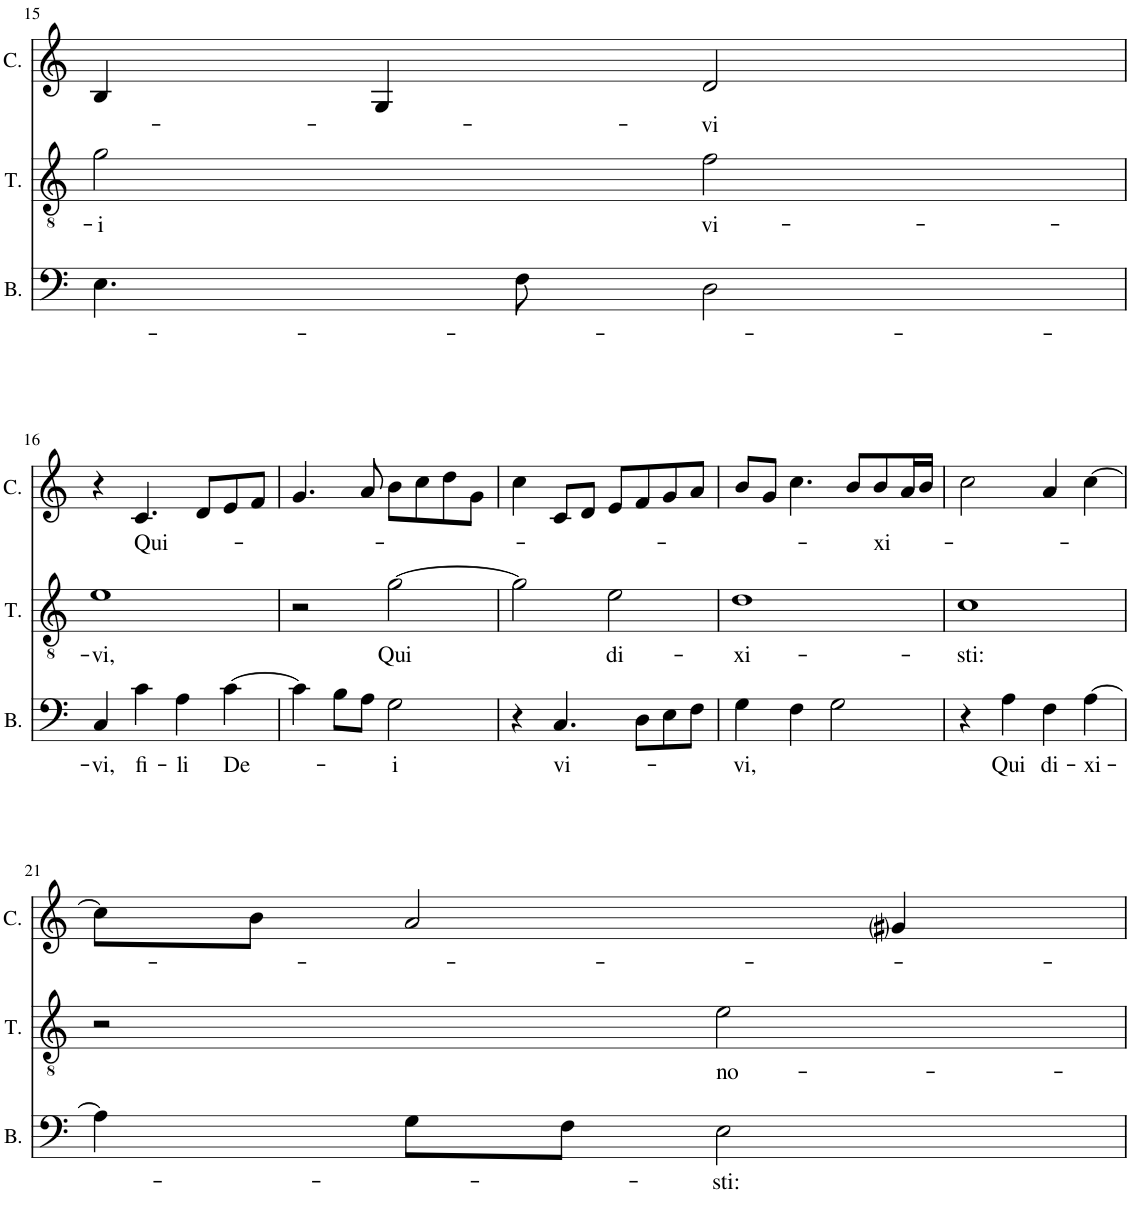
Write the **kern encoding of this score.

**kern	**text	**kern	**text	**kern	**text
*part3	*part3	*part2	*part2	*part1	*part1
*staff3	*staff3	*staff2	*staff2	*staff1	*staff1
*I"Bass	*	*I"Tenor	*	*I"Cantus	*
*I'B.	*	*I'T.	*	*I'C.	*
!!LO:PB:g=z
*clefF4	*	*clefGv2	*	*clefG2	*
*k[]	*	*k[]	*	*k[]	*
*M2/2	*	*M2/2	*	*M2/2	*
*met(c|)	*	*met(c|)	*	*met(c|)	*
=15	=15	=15	=15	=15	=15
!	!	!	!LO:LY:b	!	!
4.E\	.	2g\	-i	4B/	.
.	.	.	.	4G/	.
8F\	.	.	.	.	.
!	!	!	!LO:LY:b	!	!LO:LY:b
2D\	.	2f\	vi-	2d/	-vi
!!LO:LB:g=z
=16	=16	=16	=16	=16	=16
!	!LO:LY:b	!	!LO:LY:b	!	!
4C/	-vi,	1e	-vi,	4r	.
!	!LO:LY:b	!	!	!	!LO:LY:b
4c\	fi-	.	.	4.c/	Qui-
!	!LO:LY:b	!	!	!	!
4A\	-li	.	.	.	.
.	.	.	.	8d/L	.
!	!LO:LY:b	!	!	!	!
[4c\	De-	.	.	8e/	.
.	.	.	.	8f/J	.
=17	=17	=17	=17	=17	=17
4c\]	.	2r	.	4.g/	.
8B\L	.	.	.	.	.
8A\J	.	.	.	8a/	.
!	!LO:LY:b	!	!LO:LY:b	!	!
2G\	-i	[2g\	Qui	8b\L	.
.	.	.	.	8cc\	.
.	.	.	.	8dd\	.
.	.	.	.	8g\J	.
=18	=18	=18	=18	=18	=18
4r	.	2g\]	.	4cc\	.
!	!LO:LY:b	!	!	!	!
4.C/	vi-	.	.	8c/L	.
.	.	.	.	8d/J	.
!	!	!	!LO:LY:b	!	!
.	.	2e\	di-	8e/L	.
8D\L	.	.	.	8f/	.
8E\	.	.	.	8g/	.
8F\J	.	.	.	8a/J	.
=19	=19	=19	=19	=19	=19
!	!LO:LY:b	!	!LO:LY:b	!	!
4G\	-vi,	1d	-xi-	8b/L	.
.	.	.	.	8g/J	.
4F\	.	.	.	4.cc\	.
2G\	.	.	.	.	.
.	.	.	.	8b/L	.
!	!	!	!	!	!LO:LY:b
.	.	.	.	8b/	-xi-
.	.	.	.	16a/L	.
.	.	.	.	16b/JJ	.
=20	=20	=20	=20	=20	=20
!	!	!	!LO:LY:b	!	!
4r	.	1c	-sti:	2cc\	.
!	!LO:LY:b	!	!	!	!
4A\	Qui	.	.	.	.
!	!LO:LY:b	!	!	!	!
4F\	di-	.	.	4a/	.
!	!LO:LY:b	!	!	!	!
[4A\	-xi-	.	.	[4cc\	.
!!LO:LB:g=z
=21	=21	=21	=21	=21	=21
4A\]	.	2r	.	8cc\L]	.
.	.	.	.	8b\J	.
8G\L	.	.	.	2a/	.
8F\J	.	.	.	.	.
!	!LO:LY:b	!	!LO:LY:b	!	!
2E\	-sti:	2e\	no-	.	.
.	.	.	.	4g#i/	.
=	=	=	=	=	=
*-	*-	*-	*-	*-	*-
